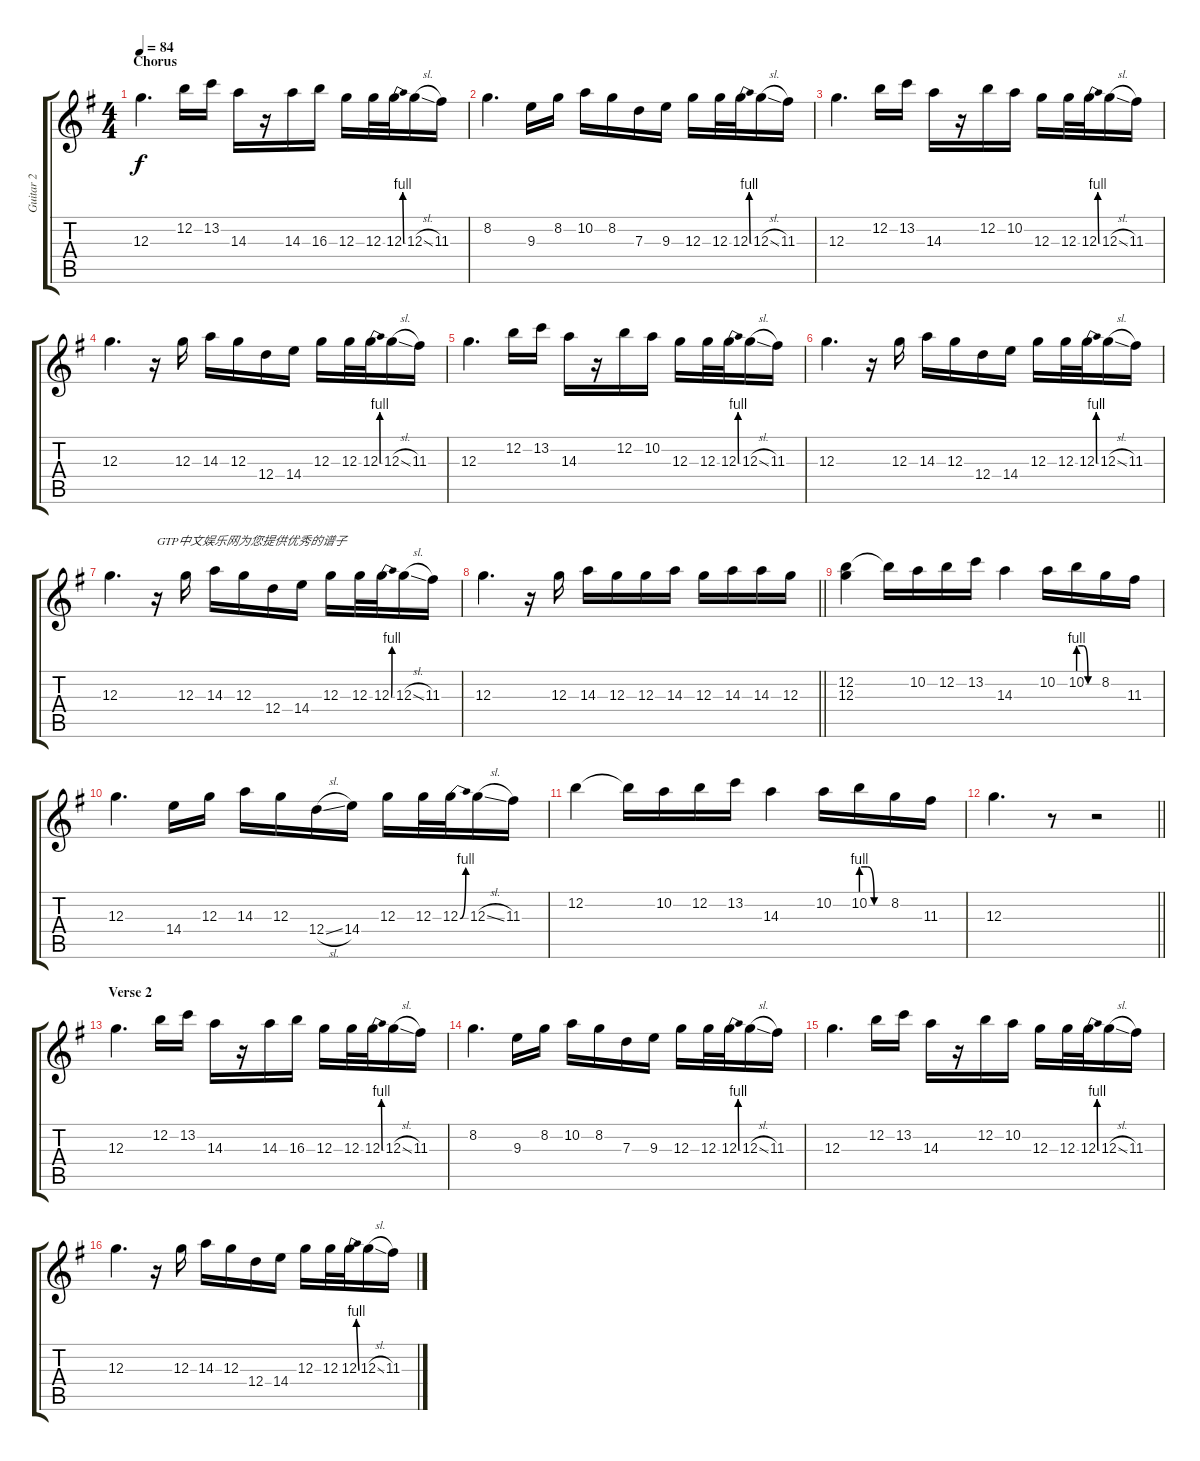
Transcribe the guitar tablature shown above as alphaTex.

\track ("Guitar 2" "Guitar 2") {instrument acousticguitarsteel}
\staff {score tabs}
\tuning (E4 B3 G3 D3 A2 E2) {hide}
\ts (4 4)
\section ("" "Chorus")
\tempo 84
\clef g2
\ks g
12.3.4{d dy f} 12.2.16 13.2.16 14.3.16 r.16 14.3.16 16.3.16 12.3.16 12.3.32 12.3{be (bend 0 0 60 4)}.32 12.3{sl}.16 11.3.16 |
8.2.4{d} 9.3.16 8.2.16 10.2.16 8.2.16 7.3.16 9.3.16 12.3.16 12.3.32 12.3{be (bend 0 0 60 4)}.32 12.3{sl}.16 11.3.16 |
12.3.4{d} 12.2.16 13.2.16 14.3.16 r.16 12.2.16 10.2.16 12.3.16 12.3.32 12.3{be (bend 0 0 60 4)}.32 12.3{sl}.16 11.3.16 |
12.3.4{d} r.16 12.3.16 14.3.16 12.3.16 12.4.16 14.4.16 12.3.16 12.3.32 12.3{be (bend 0 0 60 4)}.32 12.3{sl}.16 11.3.16 |
12.3.4{d} 12.2.16 13.2.16 14.3.16 r.16 12.2.16 10.2.16 12.3.16 12.3.32 12.3{be (bend 0 0 60 4)}.32 12.3{sl}.16 11.3.16 |
12.3.4{d} r.16 12.3.16 14.3.16 12.3.16 12.4.16 14.4.16 12.3.16 12.3.32 12.3{be (bend 0 0 60 4)}.32 12.3{sl}.16 11.3.16 |
12.3.4{d} r.16{txt "GTP中文娱乐网为您提供优秀的谱子"} 12.3.16 14.3.16 12.3.16 12.4.16 14.4.16 12.3.16 12.3.32 12.3{be (bend 0 0 60 4)}.32 12.3{sl}.16 11.3.16 |
\barLineRight lightlight
12.3.4{d} r.16 12.3.16 14.3.16 12.3.16 12.3.16 14.3.16 12.3.16 14.3.16 14.3.16 12.3.16 |
(12.2 12.3).4 12.2{t}.16 10.2.16 12.2.16 13.2.16 14.3.4 10.2.16 10.2{be (custom 0 4 15 4 30 0 60 0)}.16 8.2.16 11.3.16 |
12.3.4{d} 14.4.16 12.3.16 14.3.16 12.3.16 12.4{sl}.16 14.4.16 12.3.16 12.3.32 12.3{be (bend 0 0 60 4)}.32 12.3{sl}.16 11.3.16 |
12.2.4 12.2{t}.16 10.2.16 12.2.16 13.2.16 14.3.4 10.2.16 10.2{be (custom 0 4 15 4 30 0 60 0)}.16 8.2.16 11.3.16 |
\barLineRight lightlight
12.3.4{d} r.8 r.2 |
\section ("" "Verse 2")
12.3.4{d} 12.2.16 13.2.16 14.3.16 r.16 14.3.16 16.3.16 12.3.16 12.3.32 12.3{be (bend 0 0 60 4)}.32 12.3{sl}.16 11.3.16 |
8.2.4{d} 9.3.16 8.2.16 10.2.16 8.2.16 7.3.16 9.3.16 12.3.16 12.3.32 12.3{be (bend 0 0 60 4)}.32 12.3{sl}.16 11.3.16 |
12.3.4{d} 12.2.16 13.2.16 14.3.16 r.16 12.2.16 10.2.16 12.3.16 12.3.32 12.3{be (bend 0 0 60 4)}.32 12.3{sl}.16 11.3.16 |
12.3.4{d} r.16 12.3.16 14.3.16 12.3.16 12.4.16 14.4.16 12.3.16 12.3.32 12.3{be (bend 0 0 60 4)}.32 12.3{sl}.16 11.3.16
